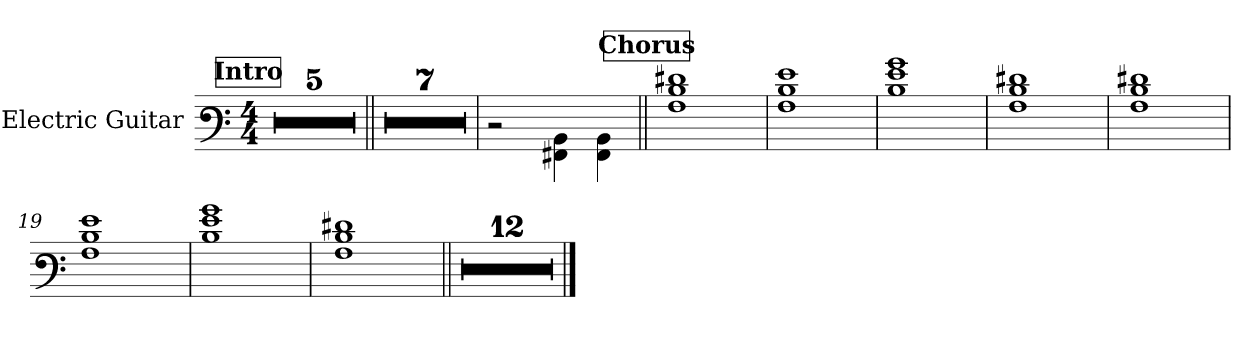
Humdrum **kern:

**kern
*part1
*staff1
*I"Electric Guitar
*I'El. Guit.
*stria6
*
*k[]
*M4/4
*MM80
!!LO:REH:place=s1:a:B:fs=14:t=Intro
=1
1r;<
=2
1r
=3
1r
=4
1r
=5
1r
=6||
1r
=7
1r
=8
1r
=9
1r
=10
1r
=11
1r
=12
1r
=13
2r
4FF#\ 4BB\
4FF#\ 4BB\
!!LO:REH:place=s1:a:B:fs=14:t=Chorus
=14||
1A 1d 1f#
=15
1A 1d 1g
=16
1d 1g 1b
=17
1A 1d 1f#
=18
1A 1d 1f#
=19
1A 1d 1g
!!LO:LB:g=z
=20
1d 1g 1b
=21
1A 1d 1f#
=22||
1r
=23
1r
=24
1r
=25
1r
=26
1r
=27
1r
=28
1r
=29
1r
=30
1r
=31
1r
=32
1r
=33
1r
==
*-
